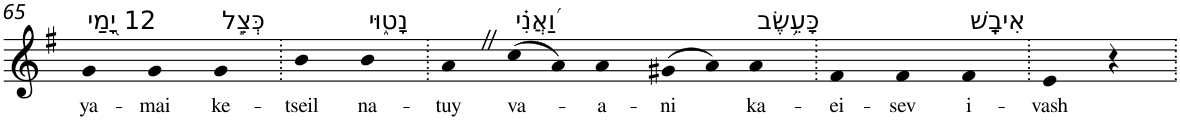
**kern	**text
*part1	*part1
*staff1	*staff1
*I"Piano	*
*I'Pno	*
!!LO:PB:g=z
*clefG2	*
*k[f#]	*
*G:	*
=65	=65
!LO:TX:a:t=12 יָ֭מַי	!
!	!LO:LY:b
4g	ya-
!	!LO:LY:b
4g	-mai
!LO:TX:a:t=כְּצֵ֣ל	!
!	!LO:LY:b
4g	ke-
=66.	=66.
!	!LO:LY:b
4b	-tseil
!LO:TX:a:t=נָט֑וּי	!
!	!LO:LY:b
4b	na-
=67.	=67.
!	!LO:LY:b
4aZ	-tuy
!LO:TX:a:t=וַ֝אֲנִ֗י	!
!	!LO:LY:b
(>8cc	va-
8a)	.
!	!LO:LY:b
4a	-a-
!	!LO:LY:b
(>8g#X	-ni
8a)	.
!LO:TX:a:t=כָּעֵ֥שֶׂב	!
!	!LO:LY:b
4a	ka-
=68.	=68.
!	!LO:LY:b
4f#	-ei-
!	!LO:LY:b
4f#	-sev
!LO:TX:a:t=אִיבָֽשׁ	!
!	!LO:LY:b
4f#	i-
=69.	=69.
!	!LO:LY:b
4e	-vash
4r	.
=.	=.
*-	*-
